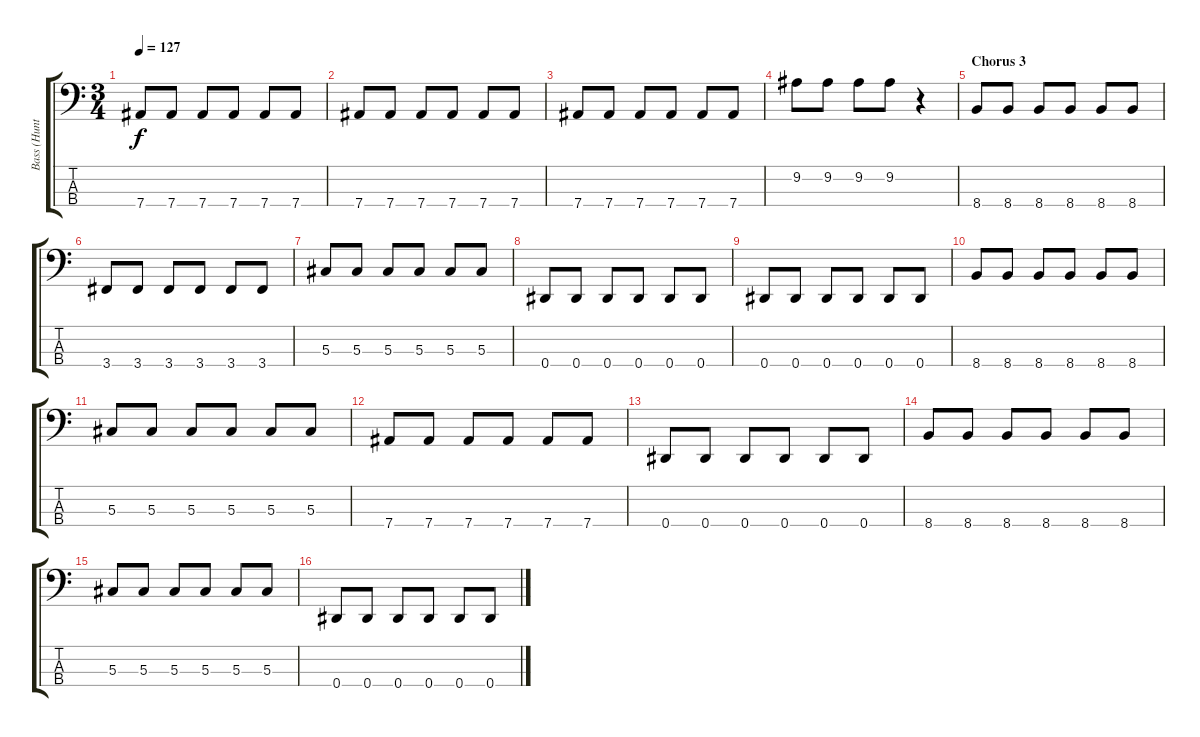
\track ("Bass (Hunter)" "Bass (Hunt") {instrument electricbasspick}
\staff {score tabs}
\tuning (Gb2 Db2 Ab1 Eb1) {hide}
\ts (3 4)
\tempo 127
\clef f4
\ks c
7.4.8{dy f} 7.4.8 7.4.8 7.4.8 7.4.8 7.4.8 |
7.4.8 7.4.8 7.4.8 7.4.8 7.4.8 7.4.8 |
7.4.8 7.4.8 7.4.8 7.4.8 7.4.8 7.4.8 |
9.2.8 9.2.8 9.2.8 9.2.8 r.4 |
\section ("" "Chorus 3")
8.4.8 8.4.8 8.4.8 8.4.8 8.4.8 8.4.8 |
3.4.8 3.4.8 3.4.8 3.4.8 3.4.8 3.4.8 |
5.3.8 5.3.8 5.3.8 5.3.8 5.3.8 5.3.8 |
0.4.8 0.4.8 0.4.8 0.4.8 0.4.8 0.4.8 |
0.4.8 0.4.8 0.4.8 0.4.8 0.4.8 0.4.8 |
8.4.8 8.4.8 8.4.8 8.4.8 8.4.8 8.4.8 |
5.3.8 5.3.8 5.3.8 5.3.8 5.3.8 5.3.8 |
7.4.8 7.4.8 7.4.8 7.4.8 7.4.8 7.4.8 |
0.4.8 0.4.8 0.4.8 0.4.8 0.4.8 0.4.8 |
8.4.8 8.4.8 8.4.8 8.4.8 8.4.8 8.4.8 |
5.3.8 5.3.8 5.3.8 5.3.8 5.3.8 5.3.8 |
0.4.8 0.4.8 0.4.8 0.4.8 0.4.8 0.4.8
